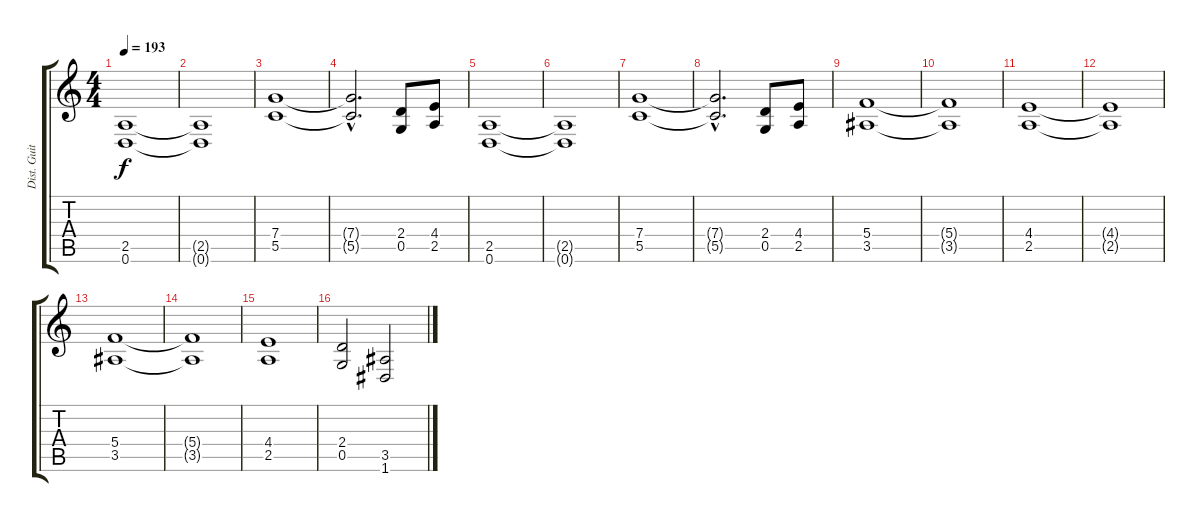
\track ("Dist. Guitar I" "Dist. Guit") {instrument distortionguitar}
\staff {score tabs}
\tuning (D4 A3 F3 C3 G2 D2) {hide}
\ts (4 4)
\tempo 193
\clef g2
\ks c
(2.5 0.6).1{dy f} |
(2.5{t} 0.6{t}).1 |
(7.4 5.5).1 |
(7.4{hac t} 5.5{hac t}).2{d} (2.4 0.5).8 (4.4 2.5).8 |
(2.5 0.6).1 |
(2.5{t} 0.6{t}).1 |
(7.4 5.5).1 |
(7.4{hac t} 5.5{hac t}).2{d} (2.4 0.5).8 (4.4 2.5).8 |
(5.4 3.5).1 |
(5.4{t} 3.5{t}).1 |
(4.4 2.5).1 |
(4.4{t} 2.5{t}).1 |
(5.4 3.5).1 |
(5.4{t} 3.5{t}).1 |
(4.4 2.5).1 |
(2.4 0.5).2 (3.5 1.6).2
